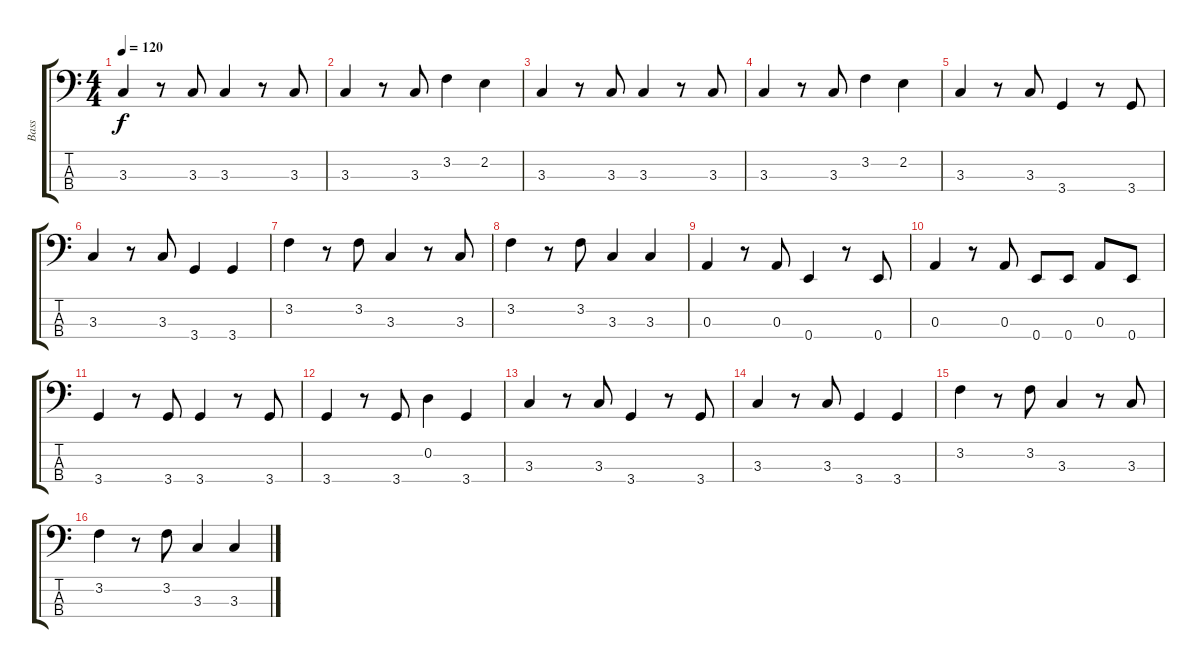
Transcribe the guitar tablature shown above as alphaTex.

\track ("Bass" "Bass") {instrument fretlessbass}
\staff {score tabs}
\tuning (G2 D2 A1 E1) {hide}
\ts (4 4)
\tempo 120
\clef f4
\ks c
3.3.4{dy f instrument fretlessbass} r.8 3.3.8 3.3.4 r.8 3.3.8 |
3.3.4 r.8 3.3.8 3.2.4 2.2.4 |
3.3.4 r.8 3.3.8 3.3.4 r.8 3.3.8 |
3.3.4 r.8 3.3.8 3.2.4 2.2.4 |
3.3.4 r.8 3.3.8 3.4.4 r.8 3.4.8 |
3.3.4 r.8 3.3.8 3.4.4 3.4.4 |
3.2.4 r.8 3.2.8 3.3.4 r.8 3.3.8 |
3.2.4 r.8 3.2.8 3.3.4 3.3.4 |
0.3.4 r.8 0.3.8 0.4.4 r.8 0.4.8 |
0.3.4 r.8 0.3.8 0.4.8 0.4.8 0.3.8 0.4.8 |
3.4.4 r.8 3.4.8 3.4.4 r.8 3.4.8 |
3.4.4 r.8 3.4.8 0.2.4 3.4.4 |
3.3.4 r.8 3.3.8 3.4.4 r.8 3.4.8 |
3.3.4 r.8 3.3.8 3.4.4 3.4.4 |
3.2.4 r.8 3.2.8 3.3.4 r.8 3.3.8 |
3.2.4 r.8 3.2.8 3.3.4 3.3.4
